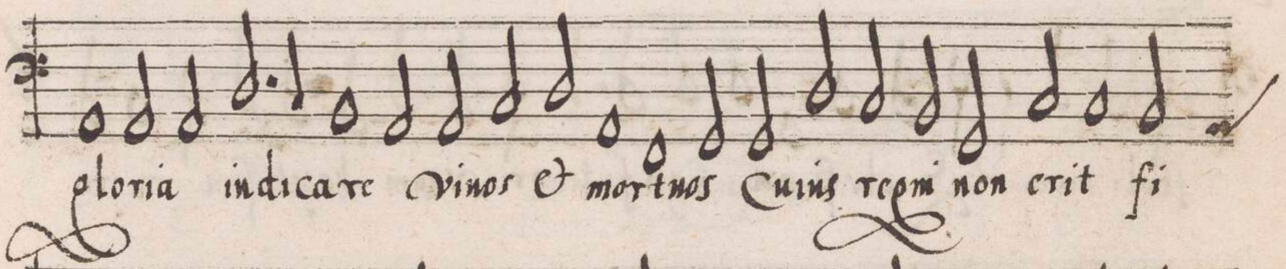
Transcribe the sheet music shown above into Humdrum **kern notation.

**kern	**text
*I"BASSVS	*
*clefF4	*
*k[]	*
*met(C|)	*
*M2/1	*
1AA/	glo-
=97-	=97-
2AA/	-ri-
2AA/	-a
2.D/	iu-
4C/	-di-
=98-	=98-
1BB/	-ca-
2AA/	-re
2AA/	vi-
=99-	=99-
2C/	-uos
2D/	e(t)
1AA/	mor-
=100-	=100-
1FF/	-tu-
2GG/	-os
2GG/	cu-
=101-	=101-
2D/	-ius
2C/	re-
2BB/	-gni
2GG/	non
=102-	=102-
2C/	e-
1C/	-rit
*custos:AA	*
2BB/	fi-
=103-	=103-
*-	*-
